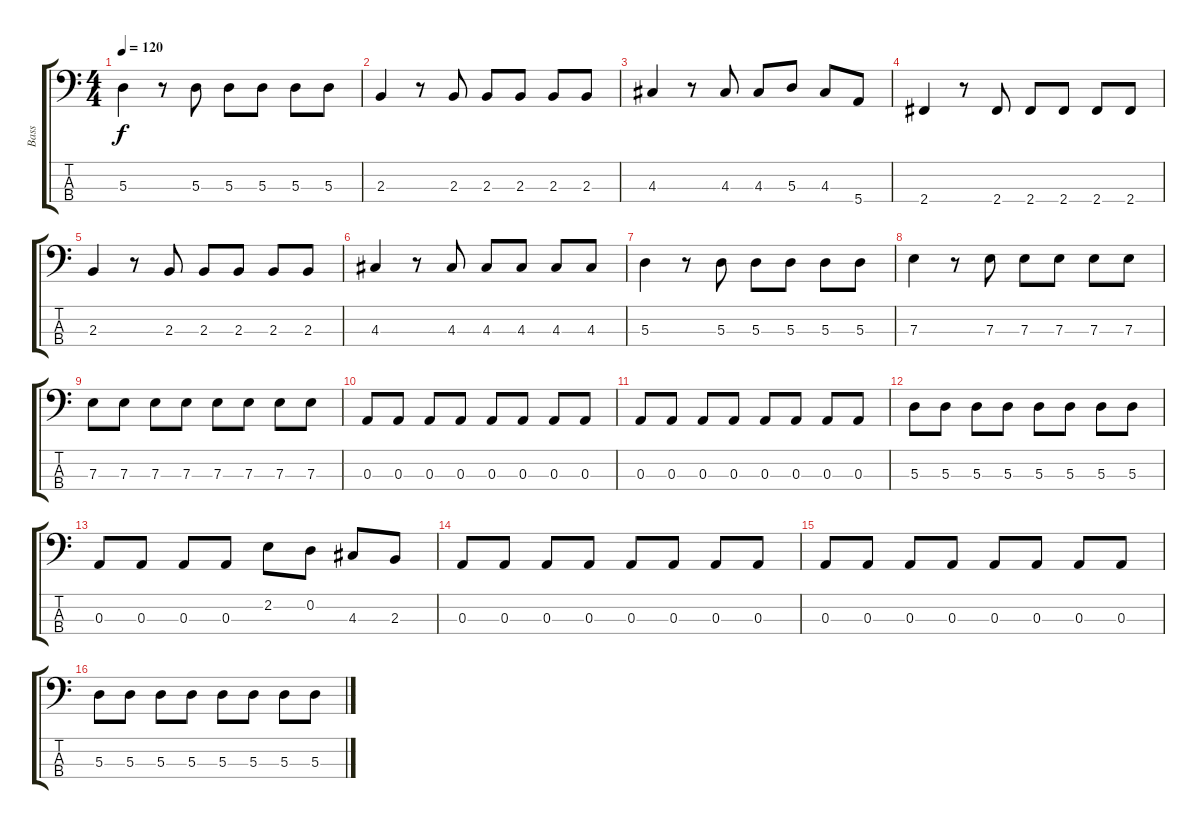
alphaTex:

\track ("Bass" "Bass") {instrument acousticbass}
\staff {score tabs}
\tuning (G2 D2 A1 E1) {hide}
\ts (4 4)
\tempo 120
\clef f4
\ks c
5.3.4{dy f} r.8 5.3.8 5.3.8 5.3.8 5.3.8 5.3.8 |
2.3.4 r.8 2.3.8 2.3.8 2.3.8 2.3.8 2.3.8 |
4.3.4 r.8 4.3.8 4.3.8 5.3.8 4.3.8 5.4.8 |
2.4.4 r.8 2.4.8 2.4.8 2.4.8 2.4.8 2.4.8 |
2.3.4 r.8 2.3.8 2.3.8 2.3.8 2.3.8 2.3.8 |
4.3.4 r.8 4.3.8 4.3.8 4.3.8 4.3.8 4.3.8 |
5.3.4 r.8 5.3.8 5.3.8 5.3.8 5.3.8 5.3.8 |
7.3.4 r.8 7.3.8 7.3.8 7.3.8 7.3.8 7.3.8 |
7.3.8 7.3.8 7.3.8 7.3.8 7.3.8 7.3.8 7.3.8 7.3.8 |
0.3.8 0.3.8 0.3.8 0.3.8 0.3.8 0.3.8 0.3.8 0.3.8 |
0.3.8 0.3.8 0.3.8 0.3.8 0.3.8 0.3.8 0.3.8 0.3.8 |
5.3.8 5.3.8 5.3.8 5.3.8 5.3.8 5.3.8 5.3.8 5.3.8 |
0.3.8 0.3.8 0.3.8 0.3.8 2.2.8 0.2.8 4.3.8 2.3.8 |
0.3.8 0.3.8 0.3.8 0.3.8 0.3.8 0.3.8 0.3.8 0.3.8 |
0.3.8 0.3.8 0.3.8 0.3.8 0.3.8 0.3.8 0.3.8 0.3.8 |
5.3.8 5.3.8 5.3.8 5.3.8 5.3.8 5.3.8 5.3.8 5.3.8
